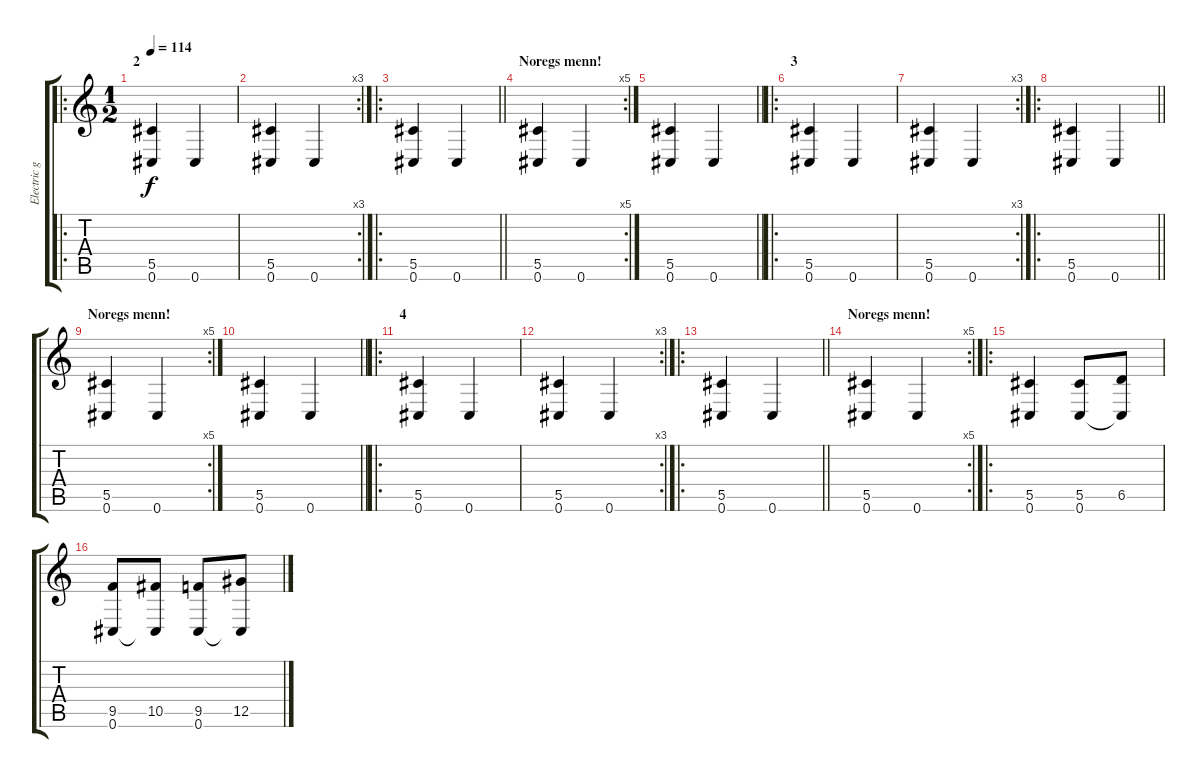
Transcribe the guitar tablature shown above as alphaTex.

\track ("Electric guitar" "Electric g") {instrument distortionguitar}
\staff {score tabs}
\tuning (Eb4 Bb3 Gb3 Db3 Ab2 Db2) {hide}
\ro
\ts (1 2)
\section ("" "2")
\tempo 114
\clef g2
\ks c
(5.5 0.6).4{dy f} 0.6.4 |
\rc 3
(5.5 0.6).4 0.6.4 |
\ro
\barLineRight lightlight
(5.5 0.6).4 0.6.4 |
\rc 5
\section ("" "Noregs menn!")
(5.5 0.6).4 0.6.4 |
\barLineRight lightlight
(5.5 0.6).4 0.6.4 |
\ro
\section ("" "3")
(5.5 0.6).4 0.6.4 |
\rc 3
(5.5 0.6).4 0.6.4 |
\ro
\barLineRight lightlight
(5.5 0.6).4 0.6.4 |
\rc 5
\section ("" "Noregs menn!")
(5.5 0.6).4 0.6.4 |
\barLineRight lightlight
(5.5 0.6).4 0.6.4 |
\ro
\section ("" "4")
(5.5 0.6).4 0.6.4 |
\rc 3
(5.5 0.6).4 0.6.4 |
\ro
\barLineRight lightlight
(5.5 0.6).4 0.6.4 |
\rc 5
\section ("" "Noregs menn!")
(5.5 0.6).4 0.6.4 |
\ro
(5.5 0.6).4 (5.5 0.6).8 (6.5 0.6{t}).8 |
(9.5 0.6).8 (10.5 0.6{t}).8 (9.5 0.6).8 (12.5 0.6{t}).8
